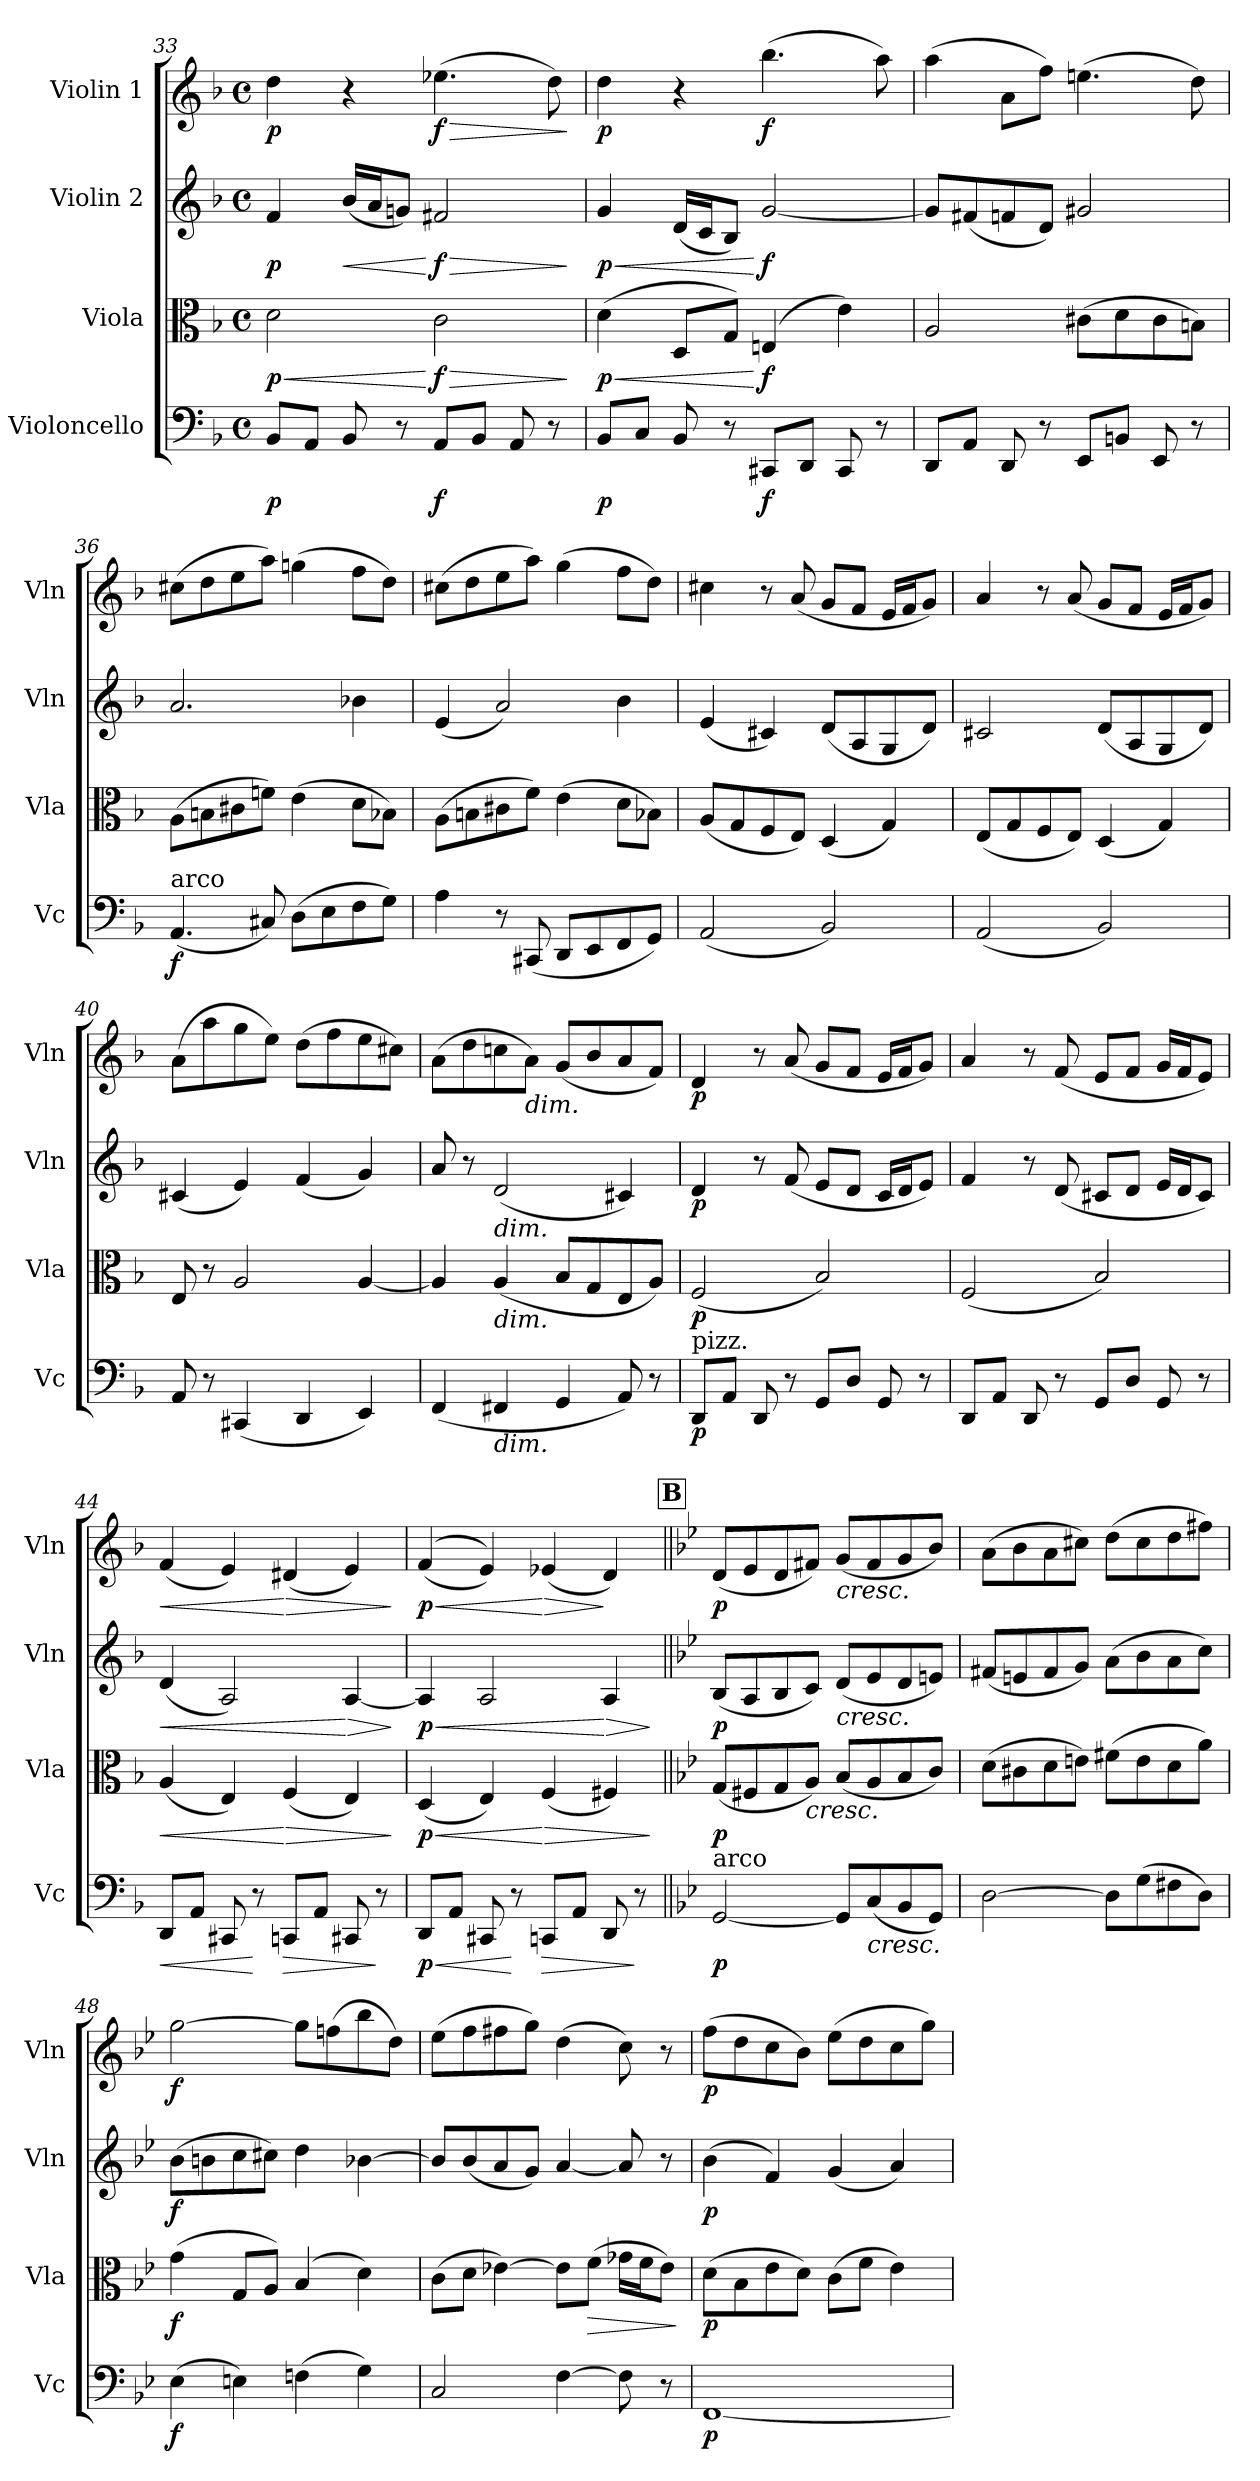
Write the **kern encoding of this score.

**kern	**dynam	**kern	**dynam	**kern	**dynam	**kern	**dynam
*part4	*part4	*part3	*part3	*part2	*part2	*part1	*part1
*staff4	*staff4	*staff3	*staff3	*staff2	*staff2	*staff1	*staff1
*I"Violoncello	*	*I"Viola	*	*I"Violin 2	*	*I"Violin 1	*
*I'Vc	*	*I'Vla	*	*I'Vln	*	*I'Vln	*
*clefF4	*	*clefC3	*	*clefG2	*	*clefG2	*
*k[b-]	*	*k[b-]	*	*k[b-]	*	*k[b-]	*
*M4/4	*	*M4/4	*	*M4/4	*	*M4/4	*
*met(c)	*	*met(c)	*	*met(c)	*	*met(c)	*
=33	=33	=33	=33	=33	=33	=33	=33
!	!LO:DY:b	!	!LO:HP:b	!	!	!	!
!	!	!	!LO:DY:n=1:b	!	!LO:DY:b	!	!LO:DY:b
8BB-/L	p	2d\	< p	4f/	p	4dd\	p
8AA/J	.	.	.	.	.	.	.
!	!	!	!	!	!LO:HP:b	!	!
8BB-/	.	.	.	(16b-/LL	<	4r	.
.	.	.	.	16a/J	.	.	.
8r	.	.	.	8gn/J)	.	.	.
!	!LO:DY:b	!	!LO:HP:n=1:b	!	!LO:HP:n=1:b	!	!LO:HP:b
!	!	!	!LO:DY:n=2:b	!	!LO:DY:n=1:b	!	!LO:DY:n=1:b
8AA/L	f	2c\	[ > f	2f#X/	[ > f	(4.ee-X\	> f
8BB-/J	.	.	.	.	.	.	.
8AA/	.	.	.	.	.	.	.
8r	.	.	.	.	.	8dd\)	.
.	.	.	]	.	]	.	]
!!LO:LB:g=z
=34	=34	=34	=34	=34	=34	=34	=34
!	!LO:DY:b	!	!LO:HP:b	!	!LO:HP:b	!	!
!	!	!	!LO:DY:n=1:b	!	!LO:DY:n=1:b	!	!LO:DY:b
8BB-/L	p	(4d\	< p	4g/	< p	4dd\	p
8C/J	.	.	.	.	.	.	.
8BB-/	.	8D/L	.	(16d/LL	.	4r	.
.	.	.	.	16c/J	.	.	.
8r	.	8G/J)	.	8B-/J)	.	.	.
!	!LO:DY:b	!	!LO:DY:n=2:b	!	!LO:DY:n=2:b	!	!LO:DY:b
8CC#X/L	f	(4En/	[ f	[2g/	[ f	(4.bb-\	f
8DD/J	.	.	.	.	.	.	.
8CC#/	.	4e\)	.	.	.	.	.
8r	.	.	.	.	.	8aa\)	.
=35	=35	=35	=35	=35	=35	=35	=35
8DD/L	.	2A/	.	8g/L]	.	(4aa\	.
8AA/J	.	.	.	(8f#X/	.	.	.
8DD/	.	.	.	8fn/	.	8a\L	.
8r	.	.	.	8d/J)	.	8ff\J)	.
8EE/L	.	(8c#X\L	.	2g#X/	.	(4.een\	.
8BBn/J	.	8d\	.	.	.	.	.
8EE/	.	8c#\	.	.	.	.	.
8r	.	8Bn\J)	.	.	.	8dd\)	.
=36	=36	=36	=36	=36	=36	=36	=36
!LO:TX:a:t=arco	!	!	!	!	!	!	!
!	!LO:DY:b	!	!	!	!	!	!
(4.AA/	f	(8A\L	.	2.a/	.	(8cc#X\L	.
.	.	8Bn\	.	.	.	8dd\	.
.	.	8c#X\	.	.	.	8ee\	.
8C#X/)	.	8fn\J)	.	.	.	8aa\J)	.
(8D\L	.	(4e\	.	.	.	(4ggn\	.
8E\	.	.	.	.	.	.	.
8F\	.	8d\L	.	4b-X\	.	8ff\L	.
8G\J)	.	8B-X\J)	.	.	.	8dd\J)	.
=37	=37	=37	=37	=37	=37	=37	=37
4A\	.	(8A\L	.	(4e/	.	(8cc#X\L	.
.	.	8Bn\	.	.	.	8dd\	.
8r	.	8c#X\	.	2a/)	.	8ee\	.
(8CC#X/	.	8f\J)	.	.	.	8aa\J)	.
8DD/L	.	(4e\	.	.	.	(4gg\	.
8EE/	.	.	.	.	.	.	.
8FF/	.	8d\L	.	4b-\	.	8ff\L	.
8GG/J)	.	8B-X\J)	.	.	.	8dd\J)	.
!!LO:LB:g=z
=38	=38	=38	=38	=38	=38	=38	=38
(2AA/	.	(8A/L	.	(4e/	.	4cc#X\	.
.	.	8G/	.	.	.	.	.
.	.	8F/	.	4c#X/)	.	8r	.
.	.	8E/J)	.	.	.	(8a/	.
2BB-/)	.	(4D/	.	(8d/L	.	8g/L	.
.	.	.	.	8A/	.	8f/J	.
.	.	4G/)	.	8G/	.	16e/LL	.
.	.	.	.	.	.	16f/J	.
.	.	.	.	8d/J)	.	8g/J)	.
=39	=39	=39	=39	=39	=39	=39	=39
(2AA/	.	(8E/L	.	2c#X/	.	4a/	.
.	.	8G/	.	.	.	.	.
.	.	8F/	.	.	.	8r	.
.	.	8E/J)	.	.	.	(8a/	.
2BB-/)	.	(4D/	.	(8d/L	.	8g/L	.
.	.	.	.	8A/	.	8f/J	.
.	.	4G/)	.	8G/	.	16e/LL	.
.	.	.	.	.	.	16f/J	.
.	.	.	.	8d/J)	.	8g/J)	.
=40	=40	=40	=40	=40	=40	=40	=40
8AA/	.	8E/	.	(4c#X/	.	(8a\L	.
8r	.	8r	.	.	.	8aa\	.
(4CC#X/	.	2A/	.	4e/)	.	8gg\	.
.	.	.	.	.	.	8ee\J)	.
4DD/	.	.	.	(4f/	.	(8dd\L	.
.	.	.	.	.	.	8ff\	.
4EE/)	.	[4A/	.	4g/)	.	8ee\	.
.	.	.	.	.	.	8cc#X\J)	.
=41	=41	=41	=41	=41	=41	=41	=41
(4FF/	.	4A/]	.	8a/	.	(8a\L	.
.	.	.	.	8r	.	8dd\	.
!	!	!	!	!LO:TX:b:i:t=dim.	!	!	!
!	!	!LO:TX:b:i:t=dim.	!	!	!	!	!
!LO:TX:b:i:t=dim.	!	!	!	!	!	!	!
4FF#X/	.	(4A/	.	(2d/	.	8ccn\	.
!	!	!	!	!	!	!LO:TX:b:i:t=dim.	!
.	.	.	.	.	.	8a\J)	.
4GG/	.	8B-/L	.	.	.	(8g/L	.
.	.	8G/	.	.	.	8b-/	.
8AA/)	.	8E/	.	4c#X/)	.	8a/	.
8r	.	8A/J)	.	.	.	8f/J)	.
!!LO:PB:g=z
=42	=42	=42	=42	=42	=42	=42	=42
!LO:TX:a:t=pizz.	!	!	!	!	!	!	!
!	!LO:DY:b	!	!LO:DY:b	!	!LO:DY:b	!	!LO:DY:b
8DD/L	p	(2F/	p	4d/	p	4d/	p
8AA/J	.	.	.	.	.	.	.
8DD/	.	.	.	8r	.	8r	.
8r	.	.	.	(8f/	.	(8a/	.
8GG/L	.	2B-/)	.	8e/L	.	8g/L	.
8D/J	.	.	.	8d/J	.	8f/J	.
8GG/	.	.	.	16c/LL	.	16e/LL	.
.	.	.	.	16d/J	.	16f/J	.
8r	.	.	.	8e/J)	.	8g/J)	.
=43	=43	=43	=43	=43	=43	=43	=43
8DD/L	.	(2F/	.	4f/	.	4a/	.
8AA/J	.	.	.	.	.	.	.
8DD/	.	.	.	8r	.	8r	.
8r	.	.	.	(8d/	.	(8f/	.
8GG/L	.	2B-/)	.	8c#X/L	.	8e/L	.
8D/J	.	.	.	8d/J	.	8f/J	.
8GG/	.	.	.	16e/LL	.	16g/LL	.
.	.	.	.	16d/J	.	16f/J	.
8r	.	.	.	8c#/J)	.	8e/J)	.
=44	=44	=44	=44	=44	=44	=44	=44
!	!LO:HP:b	!	!LO:HP:b	!	!LO:HP:b	!	!LO:HP:b
8DD/L	<	(4A/	<	(4d/	<	(4f/	<
8AA/J	.	.	.	.	.	.	.
8CC#X/	.	4E/)	.	2A/)	.	4e/)	.
8r	[	.	.	.	.	.	.
!	!LO:HP:b	!	!LO:HP:n=1:b	!	!	!	!LO:HP:n=1:b
8CCn/L	>	(4F/	[ >	.	.	(4d#X/	[ >
8AA/J	.	.	.	.	.	.	.
!	!	!	!	!	!LO:HP:n=1:b	!	!
8CC#X/	.	4E/)	.	[4A/	[ >	4e/)	.
8r	]	.	.	.	.	.	.
.	.	.	]	.	]	.	]
=45	=45	=45	=45	=45	=45	=45	=45
!	!LO:HP:b	!	!LO:HP:b	!	!LO:HP:b	!	!LO:HP:b
!	!LO:DY:n=1:b	!	!LO:DY:n=1:b	!	!LO:DY:n=1:b	!	!LO:DY:n=1:b
8DD/L	< p	(4D/	< p	4A/]	< p	((4f/	< p
8AA/J	.	.	.	.	.	.	.
8CC#X/	.	4E/)	.	2A/	.	4e/))	.
8r	[	.	.	.	.	.	.
!	!LO:HP:b	!	!LO:HP:n=1:b	!	!	!	!LO:HP:n=1:b
8CCn/L	>	(4F/	[ >	.	.	(4e-X/	[ >
8AA/J	.	.	.	.	.	.	.
!	!	!	!	!	!LO:HP:n=1:b	!	!
8DD/	.	4F#X/)	.	4A/	[ >	4d/)	]
8r	]	.	.	.	.	.	.
.	.	.	]	.	]	.	.
!!LO:LB:g=z
!!LO:REH:place=s1:a:B:cj:fs=14:t=B
=46||	=46||	=46||	=46||	=46||	=46||	=46||	=46||
*k[b-e-]	*	*k[b-e-]	*	*k[b-e-]	*	*k[b-e-]	*
!LO:TX:a:t=arco	!	!	!	!	!	!	!
!	!LO:DY:b	!	!LO:DY:b	!	!LO:DY:b	!	!LO:DY:b
[2GG/	p	(8G/L	p	(8B-/L	p	(8d/L	p
.	.	8F#X/	.	8A/	.	8e-/	.
.	.	8G/	.	8B-/	.	8d/	.
!	!	!LO:TX:b:i:t=cresc.	!	!	!	!	!
.	.	8A/J)	.	8c/J)	.	8f#X/J)	.
!	!	!	!	!	!	!LO:TX:b:i:t=cresc.	!
!	!	!	!	!LO:TX:b:i:t=cresc.	!	!	!
8GG/L]	.	(8B-/L	.	(8d/L	.	(8g/L	.
!LO:TX:b:i:t=cresc.	!	!	!	!	!	!	!
(8C/	.	8A/	.	8e-/	.	8f#/	.
8BB-/	.	8B-/	.	8d/	.	8g/	.
8GG/J)	.	8c/J)	.	8en/J)	.	8b-/J)	.
=47	=47	=47	=47	=47	=47	=47	=47
[2D\	.	(8d\L	.	(8f#X/L	.	(8a\L	.
.	.	8c#X\	.	8en/	.	8b-\	.
.	.	8d\	.	8f#/	.	8a\	.
.	.	8en\J)	.	8g/J)	.	8cc#X\J)	.
8D\L]	.	(8f#X\L	.	(8a\L	.	(8dd\L	.
(8G\	.	8e\	.	8b-\	.	8cc#\	.
8F#X\	.	8d\	.	8a\	.	8dd\	.
8D\J)	.	8a\J)	.	8cc\J)	.	8ff#X\J)	.
=48	=48	=48	=48	=48	=48	=48	=48
!	!LO:DY:b	!	!LO:DY:b	!	!LO:DY:b	!	!LO:DY:b
(4E-\	f	(4g\	f	(8b-\L	f	[2gg\	f
.	.	.	.	8bn\	.	.	.
4En\)	.	8G/L	.	8cc\	.	.	.
.	.	8A/J)	.	8cc#X\J)	.	.	.
(4Fn\	.	(4B-/	.	4dd\	.	8gg\L]	.
.	.	.	.	.	.	(8ffn\	.
4G\)	.	4d\)	.	[4b-X\	.	8bb-\	.
.	.	.	.	.	.	8dd\J)	.
=49	=49	=49	=49	=49	=49	=49	=49
2C/	.	(8c\L	.	8b-/L]	.	(8ee-\L	.
.	.	8d\J	.	(8b-/	.	8ff\	.
.	.	[4e-X\)	.	8a/	.	8ff#X\	.
.	.	.	.	8g/J)	.	8gg\J)	.
[4F\	.	8e-\L]	.	[4a/	.	(4dd\	.
!	!	!	!LO:HP:b	!	!	!	!
.	.	(8f\J	>	.	.	.	.
8F\]	.	16g-X\LL	.	8a/]	.	8cc\)	.
.	.	16f\J	.	.	.	.	.
8r	.	8e-\J)	.	8r	.	8r	.
.	.	.	]	.	.	.	.
!!LO:LB:g=z
=50	=50	=50	=50	=50	=50	=50	=50
!	!LO:DY:b	!	!LO:DY:b	!	!LO:DY:b	!	!LO:DY:b
[1FF	p	(8d\L	p	(4b-\	p	(8ff\L	p
.	.	8B-\	.	.	.	8dd\	.
.	.	8e-\	.	4f/)	.	8cc\	.
.	.	8d\J)	.	.	.	8b-\J)	.
.	.	(8c\L	.	(4g/	.	(8ee-\L	.
.	.	8f\J	.	.	.	8dd\	.
.	.	4e-\)	.	4a/)	.	8cc\	.
.	.	.	.	.	.	8gg\J)	.
=	=	=	=	=	=	=	=
*-	*-	*-	*-	*-	*-	*-	*-
